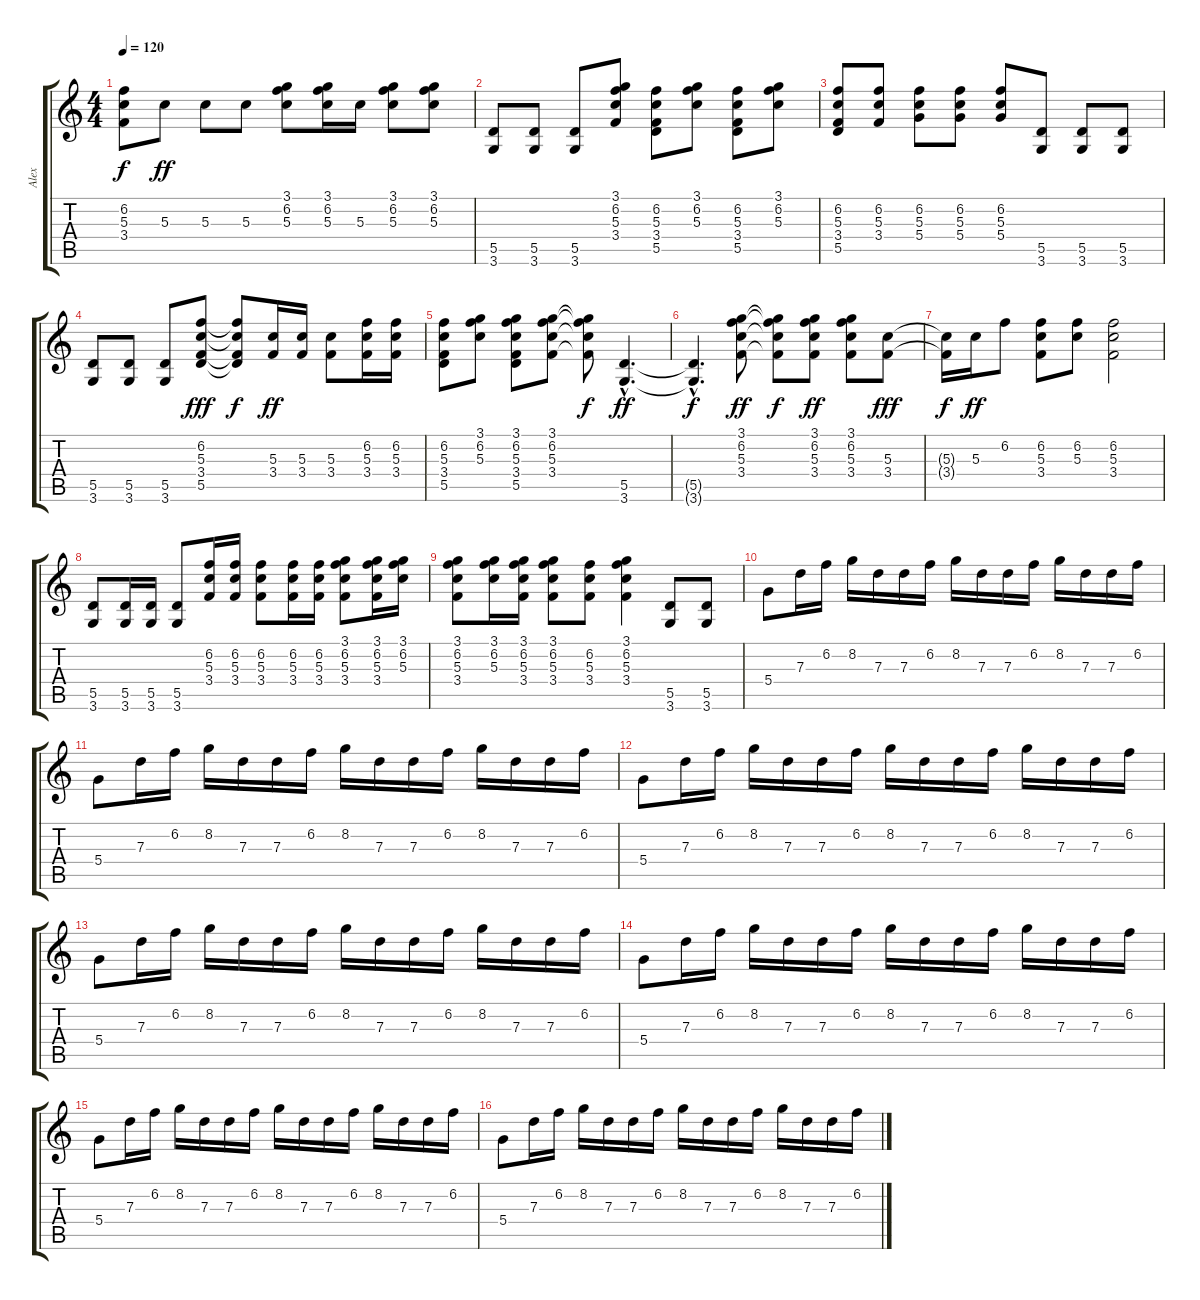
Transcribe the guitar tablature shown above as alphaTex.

\track ("Alex" "Alex") {instrument distortionguitar}
\staff {score tabs}
\tuning (E4 B3 G3 D3 A2 E2) {hide}
\ts (4 4)
\tempo 120
\clef g2
\ks c
(6.2{t} 5.3{t} 3.4{t}).8{dy f} 5.3.8{dy ff} 5.3.8 5.3.8 (3.1 6.2 5.3).8 (3.1 6.2 5.3).16 5.3.16 (3.1 6.2 5.3).8 (3.1 6.2 5.3).8 |
(5.5 3.6).8 (5.5 3.6).8 (5.5 3.6).8 (3.1 6.2 5.3 3.4).8 (6.2 5.3 3.4 5.5).8 (3.1 6.2 5.3).8 (6.2 5.3 3.4 5.5).8 (3.1 6.2 5.3).8 |
(6.2 5.3 3.4 5.5).8 (6.2 5.3 3.4).8 (6.2 5.3 5.4).8 (6.2 5.3 5.4).8 (6.2 5.3 5.4).8 (5.5 3.6).8 (5.5 3.6).8 (5.5 3.6).8 |
(5.5 3.6).8 (5.5 3.6).8 (5.5 3.6).8 (6.2 5.3 3.4 5.5).8{dy fff} (6.2{t} 5.3{t} 3.4{t} 5.5{t}).8{dy f} (5.3 3.4).16{dy ff} (5.3 3.4).16 (5.3 3.4).8 (6.2 5.3 3.4).16 (6.2 5.3 3.4).16 |
(6.2 5.3 3.4 5.5).8 (3.1 6.2 5.3).8 (3.1 6.2 5.3 3.4 5.5).8 (3.1 6.2 5.3 3.4).8 (3.1{t} 6.2{t} 5.3{t} 3.4{t}).8{dy f} (5.5{hac} 3.6{hac}).4{d dy ff} |
(5.5{hac t} 3.6{hac t}).4{d dy f} (3.1 6.2 5.3 3.4).8{dy ff} (3.1{t} 6.2{t} 5.3{t} 3.4{t}).8{dy f} (3.1 6.2 5.3 3.4).8{dy ff} (3.1 6.2 5.3 3.4).8 (5.3 3.4).8{dy fff} |
(5.3{t} 3.4{t}).16{dy f} 5.3.16{dy ff} 6.2.8 (6.2 5.3 3.4).8 (6.2 5.3).8 (6.2 5.3 3.4).2 |
(5.5 3.6).8 (5.5 3.6).16 (5.5 3.6).16 (5.5 3.6).8 (6.2 5.3 3.4).16 (6.2 5.3 3.4).16 (6.2 5.3 3.4).8 (6.2 5.3 3.4).16 (6.2 5.3 3.4).16 (3.1 6.2 5.3 3.4).8 (3.1 6.2 5.3 3.4).16 (3.1 6.2 5.3).16 |
(3.1 6.2 5.3 3.4).8 (3.1 6.2 5.3).16 (3.1 6.2 5.3 3.4).16 (3.1 6.2 5.3 3.4).8 (6.2 5.3 3.4).8 (3.1 6.2 5.3 3.4).4 (5.5 3.6).8 (5.5 3.6).8 |
5.4.8 7.3.16 6.2.16 8.2.16 7.3.16 7.3.16 6.2.16 8.2.16 7.3.16 7.3.16 6.2.16 8.2.16 7.3.16 7.3.16 6.2.16 |
5.4.8 7.3.16 6.2.16 8.2.16 7.3.16 7.3.16 6.2.16 8.2.16 7.3.16 7.3.16 6.2.16 8.2.16 7.3.16 7.3.16 6.2.16 |
5.4.8 7.3.16 6.2.16 8.2.16 7.3.16 7.3.16 6.2.16 8.2.16 7.3.16 7.3.16 6.2.16 8.2.16 7.3.16 7.3.16 6.2.16 |
5.4.8 7.3.16 6.2.16 8.2.16 7.3.16 7.3.16 6.2.16 8.2.16 7.3.16 7.3.16 6.2.16 8.2.16 7.3.16 7.3.16 6.2.16 |
5.4.8 7.3.16 6.2.16 8.2.16 7.3.16 7.3.16 6.2.16 8.2.16 7.3.16 7.3.16 6.2.16 8.2.16 7.3.16 7.3.16 6.2.16 |
5.4.8 7.3.16 6.2.16 8.2.16 7.3.16 7.3.16 6.2.16 8.2.16 7.3.16 7.3.16 6.2.16 8.2.16 7.3.16 7.3.16 6.2.16 |
5.4.8 7.3.16 6.2.16 8.2.16 7.3.16 7.3.16 6.2.16 8.2.16 7.3.16 7.3.16 6.2.16 8.2.16 7.3.16 7.3.16 6.2.16
